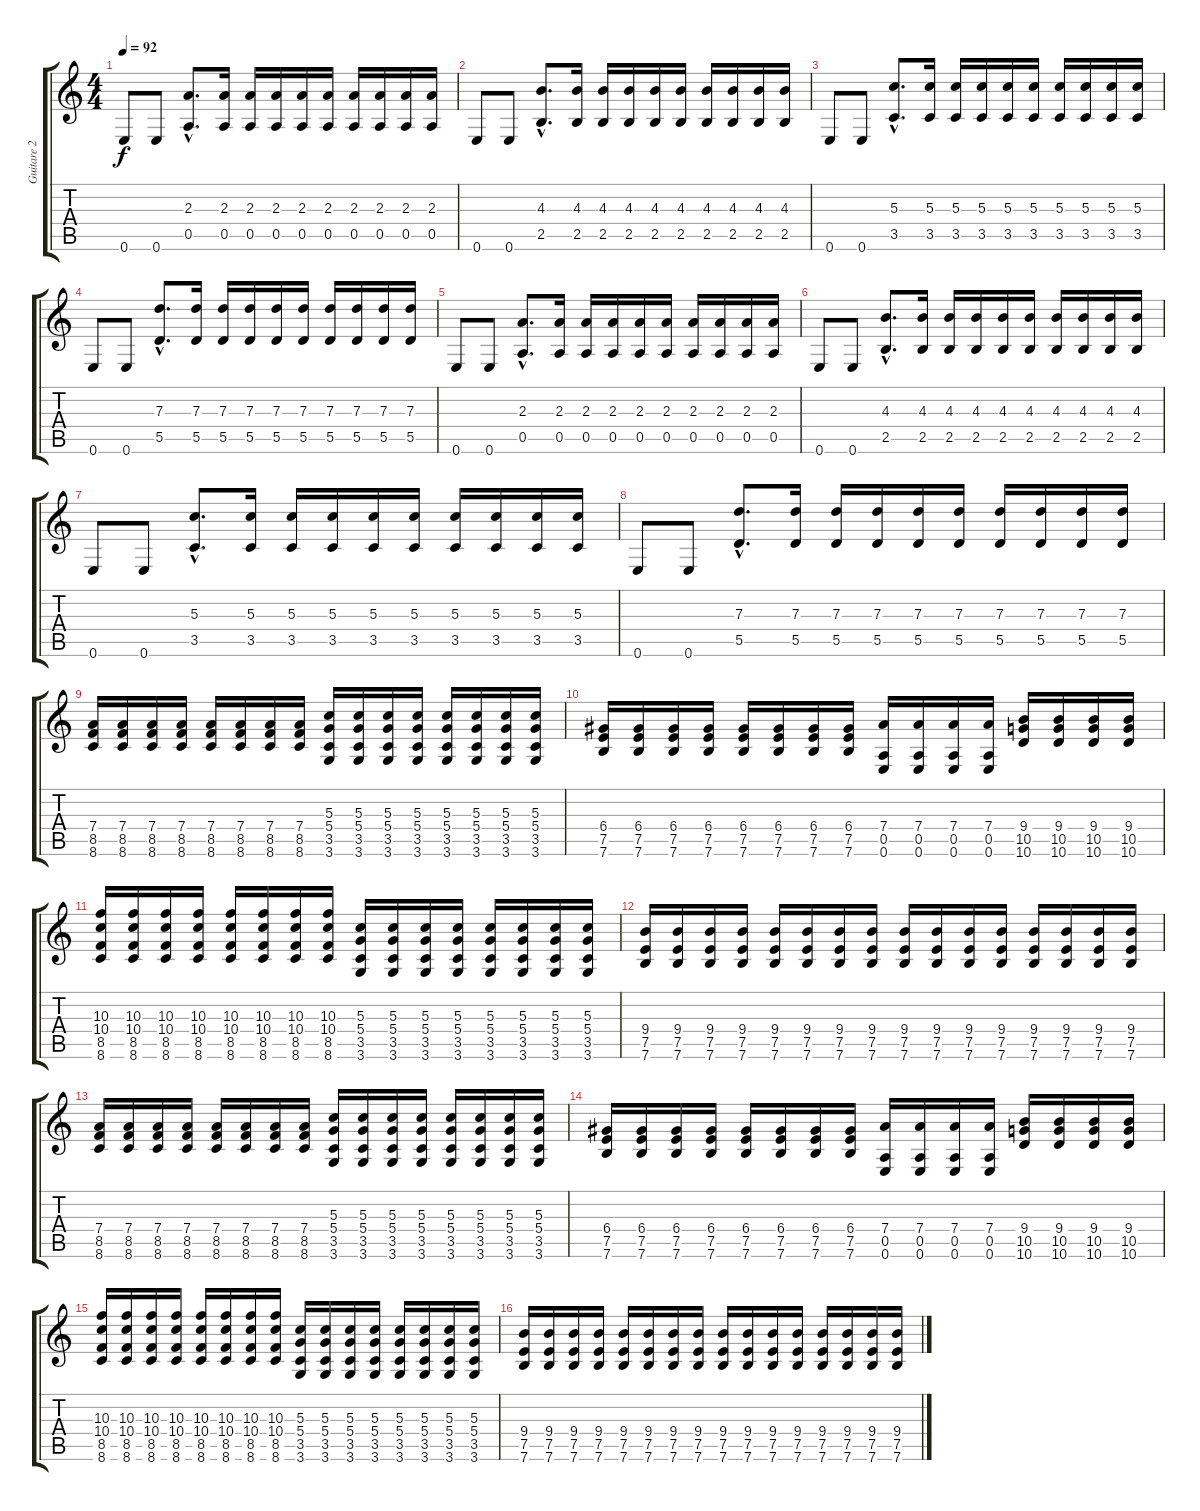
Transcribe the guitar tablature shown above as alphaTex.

\track ("Guitare 2" "Guitare 2") {instrument overdrivenguitar}
\staff {score tabs}
\tuning (E4 B3 G3 D3 A2 E2) {hide}
\ts (4 4)
\tempo 92
\clef g2
\ks c
0.6.8{dy f} 0.6.8 (2.3{hac} 0.5{hac}).8{d} (2.3 0.5).16 (2.3 0.5).16 (2.3 0.5).16 (2.3 0.5).16 (2.3 0.5).16 (2.3 0.5).16 (2.3 0.5).16 (2.3 0.5).16 (2.3 0.5).16 |
0.6.8 0.6.8 (4.3{hac} 2.5{hac}).8{d} (4.3 2.5).16 (4.3 2.5).16 (4.3 2.5).16 (4.3 2.5).16 (4.3 2.5).16 (4.3 2.5).16 (4.3 2.5).16 (4.3 2.5).16 (4.3 2.5).16 |
0.6.8 0.6.8 (5.3{hac} 3.5{hac}).8{d} (5.3 3.5).16 (5.3 3.5).16 (5.3 3.5).16 (5.3 3.5).16 (5.3 3.5).16 (5.3 3.5).16 (5.3 3.5).16 (5.3 3.5).16 (5.3 3.5).16 |
0.6.8 0.6.8 (7.3{hac} 5.5{hac}).8{d} (7.3 5.5).16 (7.3 5.5).16 (7.3 5.5).16 (7.3 5.5).16 (7.3 5.5).16 (7.3 5.5).16 (7.3 5.5).16 (7.3 5.5).16 (7.3 5.5).16 |
0.6.8 0.6.8 (2.3{hac} 0.5{hac}).8{d} (2.3 0.5).16 (2.3 0.5).16 (2.3 0.5).16 (2.3 0.5).16 (2.3 0.5).16 (2.3 0.5).16 (2.3 0.5).16 (2.3 0.5).16 (2.3 0.5).16 |
0.6.8 0.6.8 (4.3{hac} 2.5{hac}).8{d} (4.3 2.5).16 (4.3 2.5).16 (4.3 2.5).16 (4.3 2.5).16 (4.3 2.5).16 (4.3 2.5).16 (4.3 2.5).16 (4.3 2.5).16 (4.3 2.5).16 |
0.6.8 0.6.8 (5.3{hac} 3.5{hac}).8{d} (5.3 3.5).16 (5.3 3.5).16 (5.3 3.5).16 (5.3 3.5).16 (5.3 3.5).16 (5.3 3.5).16 (5.3 3.5).16 (5.3 3.5).16 (5.3 3.5).16 |
0.6.8 0.6.8 (7.3{hac} 5.5{hac}).8{d} (7.3 5.5).16 (7.3 5.5).16 (7.3 5.5).16 (7.3 5.5).16 (7.3 5.5).16 (7.3 5.5).16 (7.3 5.5).16 (7.3 5.5).16 (7.3 5.5).16 |
(7.4 8.5 8.6).16 (7.4 8.5 8.6).16 (7.4 8.5 8.6).16 (7.4 8.5 8.6).16 (7.4 8.5 8.6).16 (7.4 8.5 8.6).16 (7.4 8.5 8.6).16 (7.4 8.5 8.6).16 (5.3 5.4 3.5 3.6).16 (5.3 5.4 3.5 3.6).16 (5.3 5.4 3.5 3.6).16 (5.3 5.4 3.5 3.6).16 (5.3 5.4 3.5 3.6).16 (5.3 5.4 3.5 3.6).16 (5.3 5.4 3.5 3.6).16 (5.3 5.4 3.5 3.6).16 |
(6.4 7.5 7.6).16 (6.4 7.5 7.6).16 (6.4 7.5 7.6).16 (6.4 7.5 7.6).16 (6.4 7.5 7.6).16 (6.4 7.5 7.6).16 (6.4 7.5 7.6).16 (6.4 7.5 7.6).16 (7.4 0.5 0.6).16 (7.4 0.5 0.6).16 (7.4 0.5 0.6).16 (7.4 0.5 0.6).16 (9.4 10.5 10.6).16 (9.4 10.5 10.6).16 (9.4 10.5 10.6).16 (9.4 10.5 10.6).16 |
(10.3 10.4 8.5 8.6).16 (10.3 10.4 8.5 8.6).16 (10.3 10.4 8.5 8.6).16 (10.3 10.4 8.5 8.6).16 (10.3 10.4 8.5 8.6).16 (10.3 10.4 8.5 8.6).16 (10.3 10.4 8.5 8.6).16 (10.3 10.4 8.5 8.6).16 (5.3 5.4 3.5 3.6).16 (5.3 5.4 3.5 3.6).16 (5.3 5.4 3.5 3.6).16 (5.3 5.4 3.5 3.6).16 (5.3 5.4 3.5 3.6).16 (5.3 5.4 3.5 3.6).16 (5.3 5.4 3.5 3.6).16 (5.3 5.4 3.5 3.6).16 |
(9.4 7.5 7.6).16 (9.4 7.5 7.6).16 (9.4 7.5 7.6).16 (9.4 7.5 7.6).16 (9.4 7.5 7.6).16 (9.4 7.5 7.6).16 (9.4 7.5 7.6).16 (9.4 7.5 7.6).16 (9.4 7.5 7.6).16 (9.4 7.5 7.6).16 (9.4 7.5 7.6).16 (9.4 7.5 7.6).16 (9.4 7.5 7.6).16 (9.4 7.5 7.6).16 (9.4 7.5 7.6).16 (9.4 7.5 7.6).16 |
(7.4 8.5 8.6).16 (7.4 8.5 8.6).16 (7.4 8.5 8.6).16 (7.4 8.5 8.6).16 (7.4 8.5 8.6).16 (7.4 8.5 8.6).16 (7.4 8.5 8.6).16 (7.4 8.5 8.6).16 (5.3 5.4 3.5 3.6).16 (5.3 5.4 3.5 3.6).16 (5.3 5.4 3.5 3.6).16 (5.3 5.4 3.5 3.6).16 (5.3 5.4 3.5 3.6).16 (5.3 5.4 3.5 3.6).16 (5.3 5.4 3.5 3.6).16 (5.3 5.4 3.5 3.6).16 |
(6.4 7.5 7.6).16 (6.4 7.5 7.6).16 (6.4 7.5 7.6).16 (6.4 7.5 7.6).16 (6.4 7.5 7.6).16 (6.4 7.5 7.6).16 (6.4 7.5 7.6).16 (6.4 7.5 7.6).16 (7.4 0.5 0.6).16 (7.4 0.5 0.6).16 (7.4 0.5 0.6).16 (7.4 0.5 0.6).16 (9.4 10.5 10.6).16 (9.4 10.5 10.6).16 (9.4 10.5 10.6).16 (9.4 10.5 10.6).16 |
(10.3 10.4 8.5 8.6).16 (10.3 10.4 8.5 8.6).16 (10.3 10.4 8.5 8.6).16 (10.3 10.4 8.5 8.6).16 (10.3 10.4 8.5 8.6).16 (10.3 10.4 8.5 8.6).16 (10.3 10.4 8.5 8.6).16 (10.3 10.4 8.5 8.6).16 (5.3 5.4 3.5 3.6).16 (5.3 5.4 3.5 3.6).16 (5.3 5.4 3.5 3.6).16 (5.3 5.4 3.5 3.6).16 (5.3 5.4 3.5 3.6).16 (5.3 5.4 3.5 3.6).16 (5.3 5.4 3.5 3.6).16 (5.3 5.4 3.5 3.6).16 |
(9.4 7.5 7.6).16 (9.4 7.5 7.6).16 (9.4 7.5 7.6).16 (9.4 7.5 7.6).16 (9.4 7.5 7.6).16 (9.4 7.5 7.6).16 (9.4 7.5 7.6).16 (9.4 7.5 7.6).16 (9.4 7.5 7.6).16 (9.4 7.5 7.6).16 (9.4 7.5 7.6).16 (9.4 7.5 7.6).16 (9.4 7.5 7.6).16 (9.4 7.5 7.6).16 (9.4 7.5 7.6).16 (9.4 7.5 7.6).16
